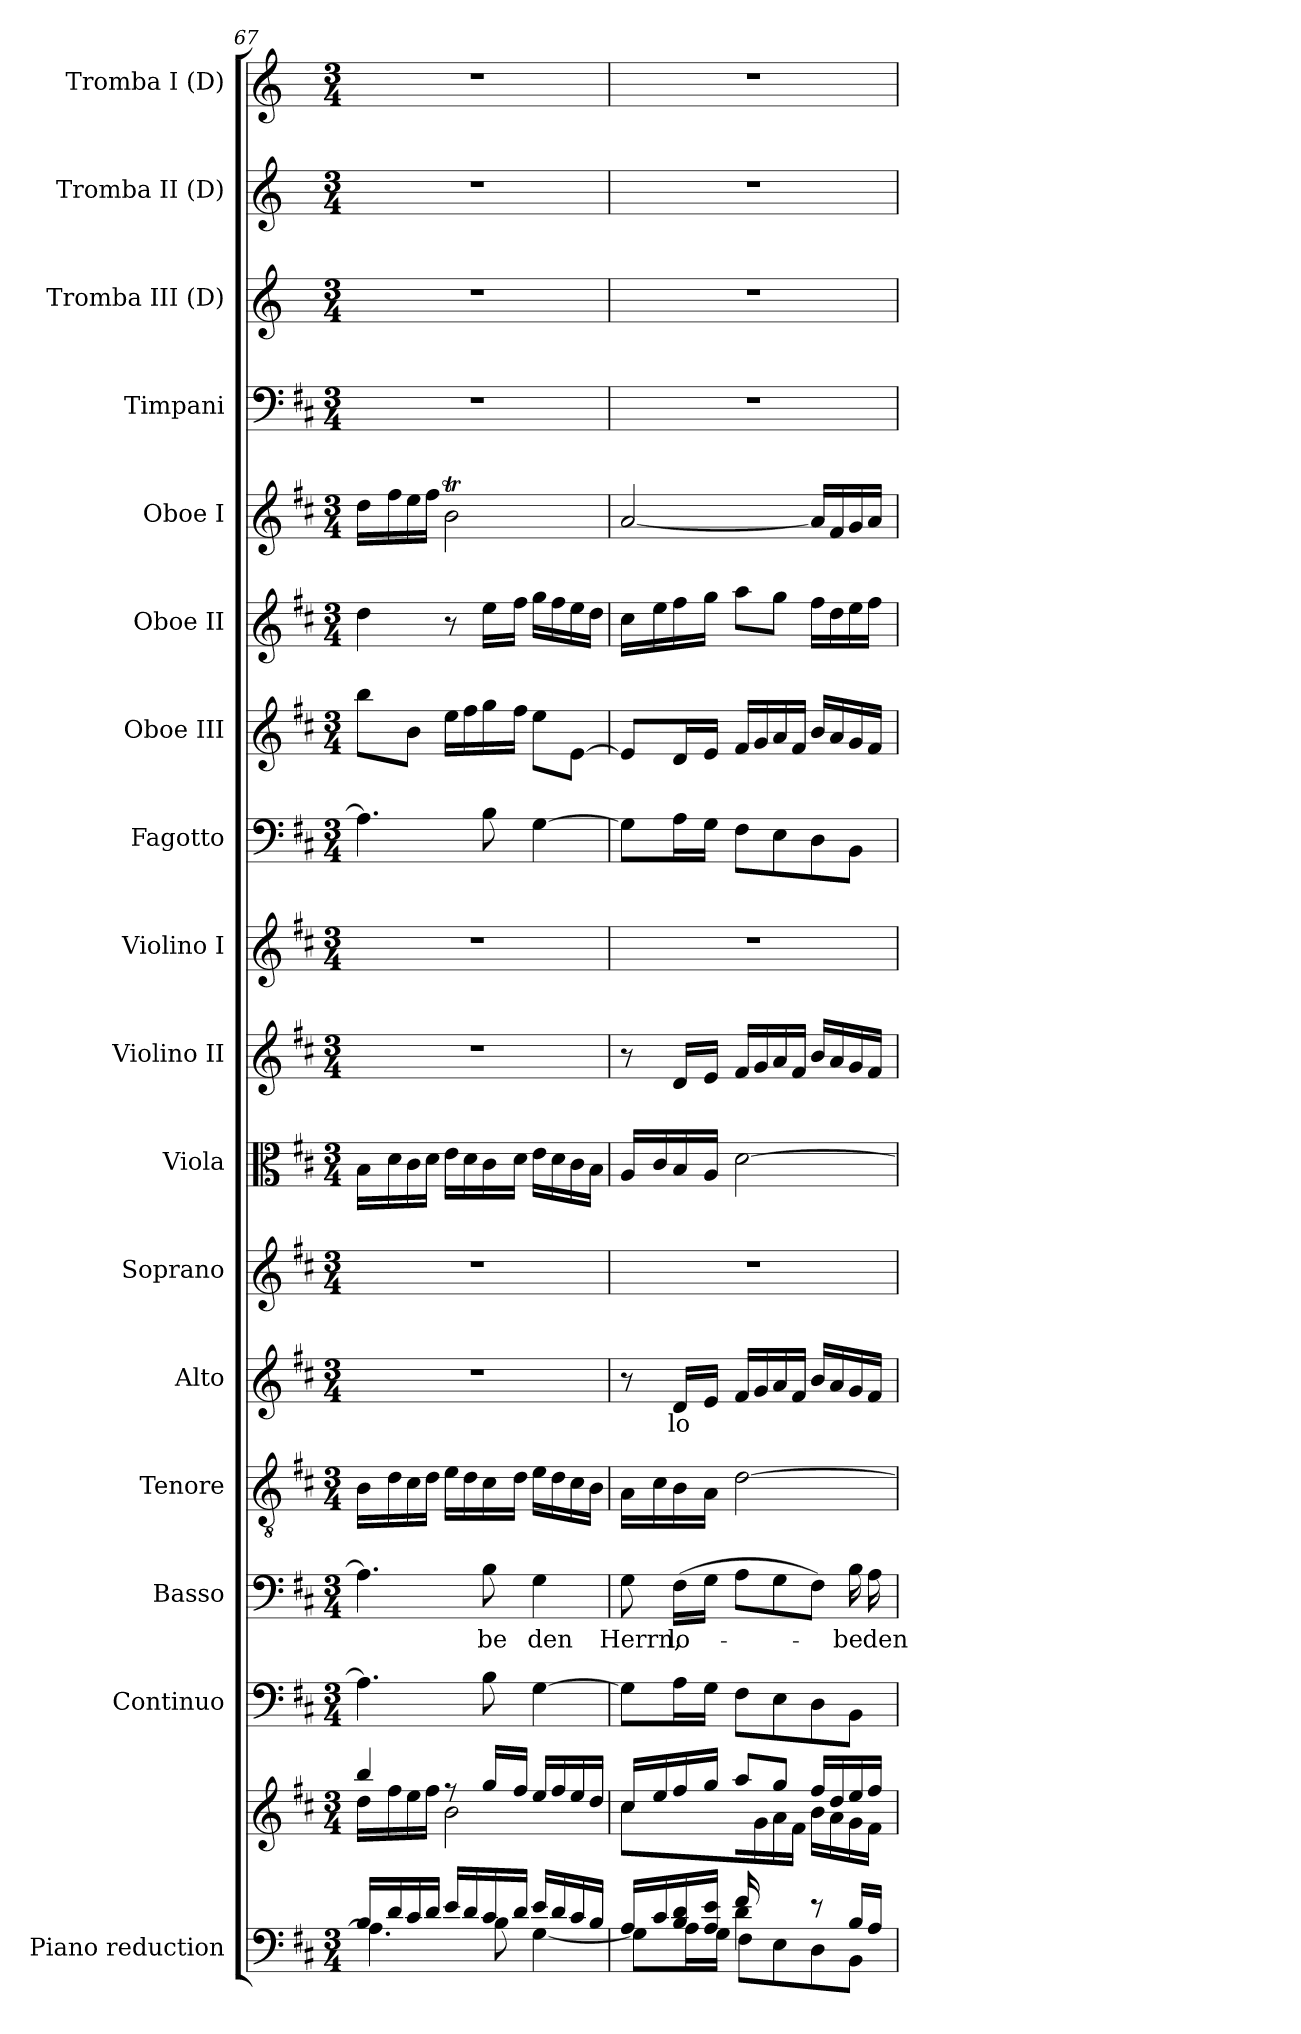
**kern	**kern	**kern	**kern	**text	**kern	**kern	**text	**kern	**kern	**kern	**kern	**kern	**kern	**kern	**kern	**kern	**kern	**kern	**kern
*part17	*part17	*part16	*part15	*part15	*part14	*part13	*part13	*part12	*part11	*part10	*part9	*part8	*part7	*part6	*part5	*part4	*part3	*part2	*part1
*staff18	*staff17	*staff16	*staff15	*staff15	*staff14	*staff13	*staff13	*staff12	*staff11	*staff10	*staff9	*staff8	*staff7	*staff6	*staff5	*staff4	*staff3	*staff2	*staff1
*I"Piano reduction	*	*I"Continuo	*I"Basso	*	*I"Tenore	*I"Alto	*	*I"Soprano	*I"Viola	*I"Violino II	*I"Violino I	*I"Fagotto	*I"Oboe III	*I"Oboe II	*I"Oboe I	*I"Timpani	*I"Tromba III (D)	*I"Tromba II (D)	*I"Tromba I (D)
*I'Pno	*	*	*	*	*	*	*	*	*	*	*	*	*I'Ob	*I'Ob	*I'Ob	*I'Timp	*	*	*
!!LO:PB:g=z
*clefF4	*clefG2	*clefF4	*clefF4	*	*clefGv2	*clefG2	*	*clefG2	*clefC3	*clefG2	*clefG2	*clefF4	*clefG2	*clefG2	*clefG2	*clefF4	*clefG2	*clefG2	*clefG2
*	*	*	*	*	*	*	*	*	*	*	*	*	*	*	*	*	*ITrd-1c-2	*ITrd-1c-2	*ITrd-1c-2
*k[f#c#]	*k[f#c#]	*k[f#c#]	*k[f#c#]	*	*k[f#c#]	*k[f#c#]	*	*k[f#c#]	*k[f#c#]	*k[f#c#]	*k[f#c#]	*k[f#c#]	*k[f#c#]	*k[f#c#]	*k[f#c#]	*k[f#c#]	*k[f#c#]	*k[f#c#]	*k[f#c#]
*M3/4	*M3/4	*M3/4	*M3/4	*	*M3/4	*M3/4	*	*M3/4	*M3/4	*M3/4	*M3/4	*M3/4	*M3/4	*M3/4	*M3/4	*M3/4	*M3/4	*M3/4	*M3/4
=67	=67	=67	=67	=67	=67	=67	=67	=67	=67	=67	=67	=67	=67	=67	=67	=67	=67	=67	=67
*^	*^	*	*	*	*	*	*	*	*	*	*	*	*	*	*	*	*	*	*
16B/LL	4.A\]	4bb/	16dd\LL	4.A\]	4.A\]	.	16B\LL	2.r	.	2.r	16B\LL	2.r	2.r	4.A\]	8bb\L	4dd\	16dd\LL	2.r	2.r	2.r	2.r
16d/	.	.	16ff#\	.	.	.	16d\	.	.	.	16d\	.	.	.	.	.	16ff#\	.	.	.	.
16c#/	.	.	16ee\	.	.	.	16c#\	.	.	.	16c#\	.	.	.	8b\J	.	16ee\	.	.	.	.
16d/JJ	.	.	16ff#\JJ	.	.	.	16d\JJ	.	.	.	16d\JJ	.	.	.	.	.	16ff#\JJ	.	.	.	.
16e/LL	.	8rff	2b\	.	.	.	16e\LL	.	.	.	16e\LL	.	.	.	16ee\LL	8r	2bT\	.	.	.	.
16d/	.	.	.	.	.	.	16d\	.	.	.	16d\	.	.	.	16ff#\	.	.	.	.	.	.
!	!	!	!	!	!	!LO:LY:b	!	!	!	!	!	!	!	!	!	!	!	!	!	!	!
16c#/	8B\	16gg/LL	.	8B\	8B\	be	16c#\	.	.	.	16c#\	.	.	8B\	16gg\	16ee\LL	.	.	.	.	.
16d/JJ	.	16ff#/JJ	.	.	.	.	16d\JJ	.	.	.	16d\JJ	.	.	.	16ff#\JJ	16ff#\JJ	.	.	.	.	.
!	!	!	!	!	!	!LO:LY:b	!	!	!	!	!	!	!	!	!	!	!	!	!	!	!
16e/LL	[4G\	16ee/LL	.	[4G\	4G\	den	16e\LL	.	.	.	16e\LL	.	.	[4G\	8ee\L	16gg\LL	.	.	.	.	.
16d/	.	16ff#/	.	.	.	.	16d\	.	.	.	16d\	.	.	.	.	16ff#\	.	.	.	.	.
16c#/	.	16ee/	.	.	.	.	16c#\	.	.	.	16c#\	.	.	.	[8e\J	16ee\	.	.	.	.	.
16B/JJ	.	16dd/JJ	.	.	.	.	16B\JJ	.	.	.	16B\JJ	.	.	.	.	16dd\JJ	.	.	.	.	.
=68	=68	=68	=68	=68	=68	=68	=68	=68	=68	=68	=68	=68	=68	=68	=68	=68	=68	=68	=68	=68	=68
*	*^	*	*	*	*	*	*	*	*	*	*	*	*	*	*	*	*	*	*	*	*
!	!	!	!	!	!	!	!LO:LY:b	!	!	!	!	!	!	!	!	!	!	!	!	!	!	!
4ryy	16A/LL	8G\L]	16cc#/LL	4cc#\	8G\L]	8G\	Herrn,	16A\LL	8r	.	2.r	16A/LL	8r	2.r	8G\L]	8e/L]	16cc#\LL	[2a/	2.r	2.r	2.r	2.r
.	16c#/	.	16ee/	.	.	.	.	16c#\	.	.	.	16c#/	.	.	.	.	16ee\	.	.	.	.	.
!	!	!	!	!	!	!	!LO:LY:b	!	!	!LO:LY:b	!	!	!	!	!	!	!	!	!	!	!	!
.	16B/ 16d/	16A\L	16ff#/	.	16A\L	(>16F#\LL	lo-	16B\	16d/LL	lo	.	16B/	16d/LL	.	16A\L	16d/L	16ff#\	.	.	.	.	.
.	16A/ 16e/JJ	16G\JJ	16gg/JJ	.	16G\JJ	16G\JJ	.	16A\JJ	16e/JJ	.	.	16A/JJ	16e/JJ	.	16G\JJ	16e/JJ	16gg\JJ	.	.	.	.	.
16f#/LL	4d\	8F#\L	8aa/L	16ryy	8F#\L	8A\L	.	[2d\	16f#/LL	.	.	[2d\	16f#/LL	.	8F#\L	16f#/LL	8aa\L	.	.	.	.	.
4..ryy	.	.	.	16g\	.	.	.	.	16g/	.	.	.	16g/	.	.	16g/	.	.	.	.	.	.
.	.	8E\	8gg/J	16a\	8E\	8G\	.	.	16a/	.	.	.	16a/	.	8E\	16a/	8gg\J	.	.	.	.	.
.	.	.	.	16f#\JJ	.	.	.	.	16f#/JJ	.	.	.	16f#/JJ	.	.	16f#/JJ	.	.	.	.	.	.
.	8r	8D\	16ff#/LL	16b\LL	8D\	8F#\J)	.	.	16b/LL	.	.	.	16b/LL	.	8D\	16b/LL	16ff#\LL	16a/LL]	.	.	.	.
.	.	.	16dd/	16a\	.	.	.	.	16a/	.	.	.	16a/	.	.	16a/	16dd\	16f#/	.	.	.	.
!	!	!	!	!	!	!	!LO:LY:b	!	!	!	!	!	!	!	!	!	!	!	!	!	!	!
.	16B/LL	8BB\J	16ee/	16g\	8BB\J	16B\	-be	.	16g/	.	.	.	16g/	.	8BB\J	16g/	16ee\	16g/	.	.	.	.
!	!	!	!	!	!	!	!LO:LY:b	!	!	!	!	!	!	!	!	!	!	!	!	!	!	!
.	16A/JJ	.	16ff#/JJ	16f#\JJ	.	16A\	den	.	16f#/JJ	.	.	.	16f#/JJ	.	.	16f#/JJ	16ff#\JJ	16a/JJ	.	.	.	.
*v	*v	*v	*	*	*	*	*	*	*	*	*	*	*	*	*	*	*	*	*	*	*	*
*	*v	*v	*	*	*	*	*	*	*	*	*	*	*	*	*	*	*	*	*	*
=	=	=	=	=	=	=	=	=	=	=	=	=	=	=	=	=	=	=	=
*-	*-	*-	*-	*-	*-	*-	*-	*-	*-	*-	*-	*-	*-	*-	*-	*-	*-	*-	*-
